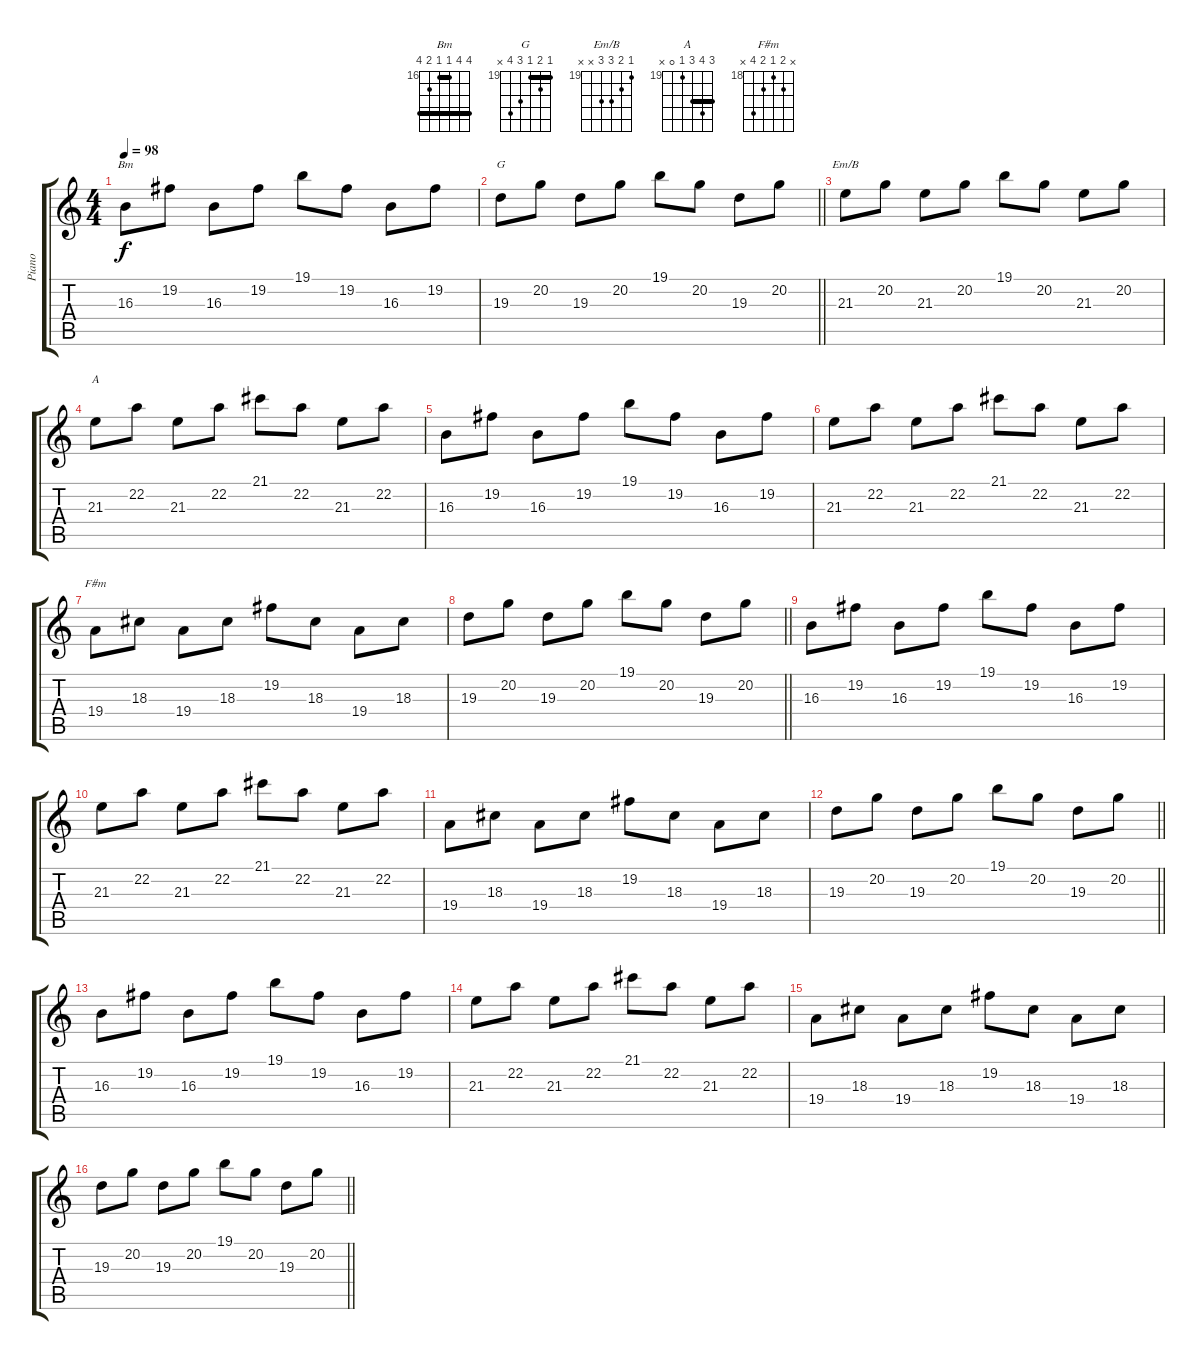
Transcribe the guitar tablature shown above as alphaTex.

\track ("Piano" "Piano") {instrument acousticgrandpiano}
\staff {score tabs}
\tuning (E4 B3 G3 D3 A2 E2) {hide}
\chord ("Bm" 19 19 16 16 17 19) {firstfret 16 barre (16 19)}
\chord ("G" 19 20 19 21 22 x) {firstfret 19 barre 19}
\chord ("Em/B" 19 20 21 21 x x) {firstfret 19}
\chord ("A" 21 22 21 19 0 x) {firstfret 19 barre 21}
\chord ("F#m" x 19 18 19 21 x) {firstfret 18}
\ts (4 4)
\tempo 98
\clef g2
\ks c
16.3.8{ch "Bm" dy f} 19.2.8 16.3.8 19.2.8 19.1.8 19.2.8 16.3.8 19.2.8 |
\barLineRight lightlight
19.3.8{ch "G"} 20.2.8 19.3.8 20.2.8 19.1.8 20.2.8 19.3.8 20.2.8 |
21.3.8{ch "Em/B"} 20.2.8 21.3.8 20.2.8 19.1.8 20.2.8 21.3.8 20.2.8 |
21.3.8{ch "A"} 22.2.8 21.3.8 22.2.8 21.1.8 22.2.8 21.3.8 22.2.8 |
16.3.8 19.2.8 16.3.8 19.2.8 19.1.8 19.2.8 16.3.8 19.2.8 |
21.3.8 22.2.8 21.3.8 22.2.8 21.1.8 22.2.8 21.3.8 22.2.8 |
19.4.8{ch "F#m"} 18.3.8 19.4.8 18.3.8 19.2.8 18.3.8 19.4.8 18.3.8 |
\barLineRight lightlight
19.3.8 20.2.8 19.3.8 20.2.8 19.1.8 20.2.8 19.3.8 20.2.8 |
16.3.8 19.2.8 16.3.8 19.2.8 19.1.8 19.2.8 16.3.8 19.2.8 |
21.3.8 22.2.8 21.3.8 22.2.8 21.1.8 22.2.8 21.3.8 22.2.8 |
19.4.8 18.3.8 19.4.8 18.3.8 19.2.8 18.3.8 19.4.8 18.3.8 |
\barLineRight lightlight
19.3.8 20.2.8 19.3.8 20.2.8 19.1.8 20.2.8 19.3.8 20.2.8 |
16.3.8 19.2.8 16.3.8 19.2.8 19.1.8 19.2.8 16.3.8 19.2.8 |
21.3.8 22.2.8 21.3.8 22.2.8 21.1.8 22.2.8 21.3.8 22.2.8 |
19.4.8 18.3.8 19.4.8 18.3.8 19.2.8 18.3.8 19.4.8 18.3.8 |
\barLineRight lightlight
19.3.8 20.2.8 19.3.8 20.2.8 19.1.8 20.2.8 19.3.8 20.2.8
